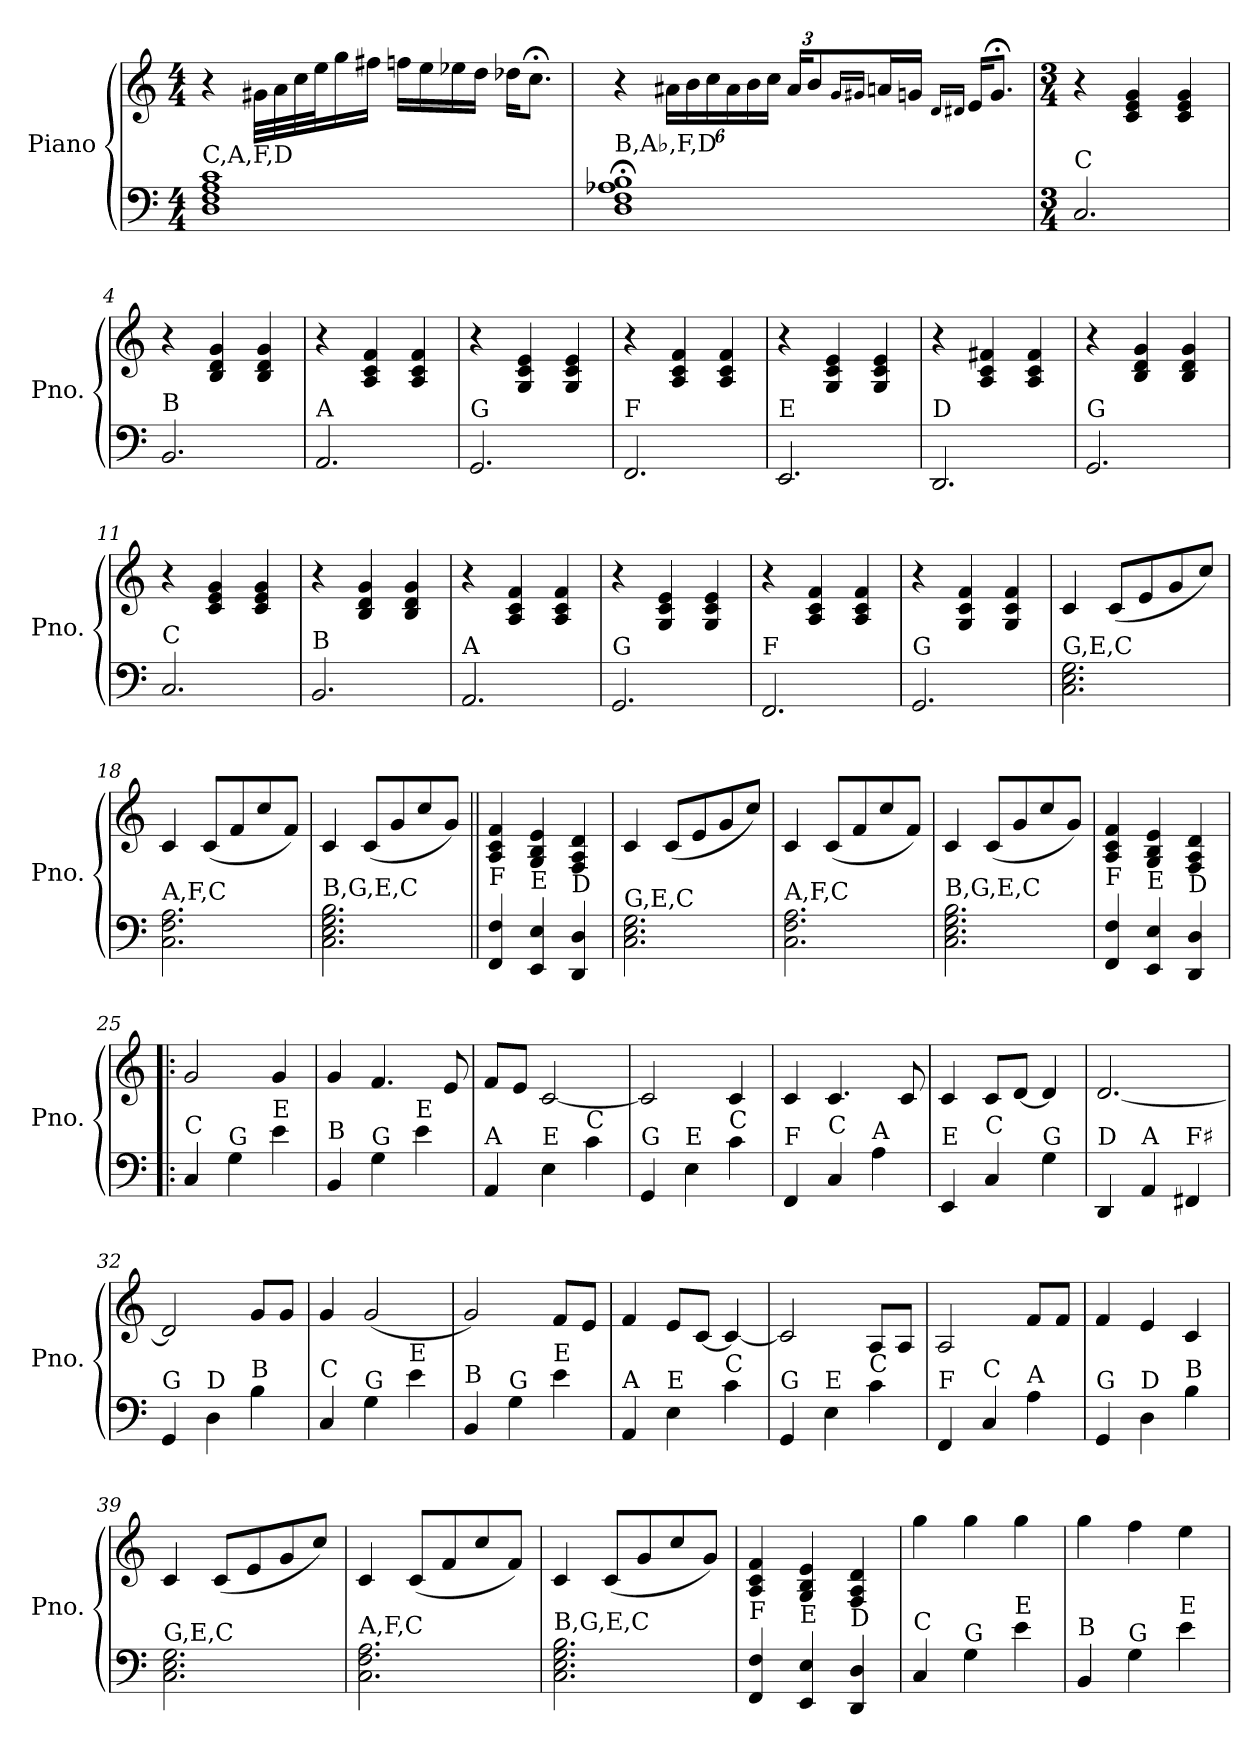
**kern	**kern
*part1	*part1
*staff2	*staff1
*I"Piano	*
*I'Pno.	*
*clefF4	*clefG2
*k[]	*k[]
*M4/4	*M4/4
=1	=1
!LO:TX:a:t=C,A,F,D	!
1D 1F 1A 1c	4r
.	32g#X\LLL
.	32a\
.	32cc\
.	32ee\J
.	16gg\
.	16ff#X\JJ
.	16ffn\LL
.	16ee\
.	16ee-X\
.	16dd\JJ
.	16dd-X\KL
.	8.cc;<\J
=2	=2
!LO:TX:a:t=B,A♭,F,D	!
1D;< 1F;< 1A-X;< 1B;<	4r
*	*Xbrackettup
.	24a#X\LL
.	24b\
.	24cc\
.	24a#\
.	24b\
.	24cc\JJ
.	24a#/KL
.	12b/
.	16qg/LL
.	16qg#X/JJ
.	16an/L
.	16gn/JJ
.	16qd/LL
.	16qd#X/JJ
.	16e/KL
.	8.g;</J
=3	=3
*M3/4	*M3/4
!LO:TX:a:t=C	!
2.C/	4r
.	4c/ 4e/ 4g/
.	4c/ 4e/ 4g/
=4	=4
!LO:TX:a:t=B	!
2.BB/	4r
.	4B/ 4d/ 4g/
.	4B/ 4d/ 4g/
!!LO:LB:g=z
=5	=5
!LO:TX:a:t=A	!
2.AA/	4r
.	4A/ 4c/ 4f/
.	4A/ 4c/ 4f/
=6	=6
!LO:TX:a:t=G	!
2.GG/	4r
.	4G/ 4c/ 4e/
.	4G/ 4c/ 4e/
=7	=7
!LO:TX:a:t=F	!
2.FF/	4r
.	4A/ 4c/ 4f/
.	4A/ 4c/ 4f/
=8	=8
!LO:TX:a:t=E	!
2.EE/	4r
.	4G/ 4c/ 4e/
.	4G/ 4c/ 4e/
=9	=9
!LO:TX:a:t=D	!
2.DD/	4r
.	4A/ 4c/ 4f#X/
.	4A/ 4c/ 4f#/
=10	=10
!LO:TX:a:t=G	!
2.GG/	4r
.	4B/ 4d/ 4g/
.	4B/ 4d/ 4g/
=11	=11
!LO:TX:a:t=C	!
2.C/	4r
.	4c/ 4e/ 4g/
.	4c/ 4e/ 4g/
=12	=12
!LO:TX:a:t=B	!
2.BB/	4r
.	4B/ 4d/ 4g/
.	4B/ 4d/ 4g/
=13	=13
!LO:TX:a:t=A	!
2.AA/	4r
.	4A/ 4c/ 4f/
.	4A/ 4c/ 4f/
=14	=14
!LO:TX:a:t=G	!
2.GG/	4r
.	4G/ 4c/ 4e/
.	4G/ 4c/ 4e/
!!LO:LB:g=z
=15	=15
!LO:TX:a:t=F	!
2.FF/	4r
.	4A/ 4c/ 4f/
.	4A/ 4c/ 4f/
=16	=16
!LO:TX:a:t=G	!
2.GG/	4r
.	4G/ 4c/ 4f/
.	4G/ 4c/ 4f/
=17	=17
!LO:TX:a:t=G,E,C	!
2.C\ 2.E\ 2.G\	4c/
.	(8c/L
.	8e/
.	8g/
.	8cc/J)
=18	=18
!LO:TX:a:t=A,F,C	!
2.C\ 2.F\ 2.A\	4c/
.	(8c/L
.	8f/
.	8cc/
.	8f/J)
=19	=19
!LO:TX:a:t=B,G,E,C	!
2.C\ 2.E\ 2.G\ 2.B\	4c/
.	(8c/L
.	8g/
.	8cc/
.	8g/J)
=20||	=20||
!LO:TX:a:t=F	!
4FF/ 4F/	4A/ 4c/ 4f/
!LO:TX:a:t=E	!
4EE/ 4E/	4G/ 4B/ 4e/
!LO:TX:a:t=D	!
4DD/ 4D/	4F/ 4A/ 4d/
=21	=21
!LO:TX:a:t=G,E,C	!
2.C\ 2.E\ 2.G\	4c/
.	(8c/L
.	8e/
.	8g/
.	8cc/J)
=22	=22
!LO:TX:a:t=A,F,C	!
2.C\ 2.F\ 2.A\	4c/
.	(8c/L
.	8f/
.	8cc/
.	8f/J)
!!LO:LB:g=z
=23	=23
!LO:TX:a:t=B,G,E,C	!
2.C\ 2.E\ 2.G\ 2.B\	4c/
.	(8c/L
.	8g/
.	8cc/
.	8g/J)
=24	=24
!LO:TX:a:t=F	!
4FF/ 4F/	4A/ 4c/ 4f/
!LO:TX:a:t=E	!
4EE/ 4E/	4G/ 4B/ 4e/
!LO:TX:a:t=D	!
4DD/ 4D/	4F/ 4A/ 4d/
=25!|:	=25!|:
!LO:TX:a:t=C	!
4C/	2g/
!LO:TX:a:t=G	!
4G\	.
!LO:TX:a:t=E	!
4e\	4g/
=26	=26
!LO:TX:a:t=B	!
4BB/	4g/
!LO:TX:a:t=G	!
4G\	4.f/
!LO:TX:a:t=E	!
4e\	.
.	8e/
=27	=27
!LO:TX:a:t=A	!
4AA/	8f/L
.	8e/J
!LO:TX:a:t=E	!
4E\	[2c/
!LO:TX:a:t=C	!
4c\	.
=28	=28
!LO:TX:a:t=G	!
4GG/	2c/]
!LO:TX:a:t=E	!
4E\	.
!LO:TX:a:t=C	!
4c\	4c/
=29	=29
!LO:TX:a:t=F	!
4FF/	4c/
!LO:TX:a:t=C	!
4C/	4.c/
!LO:TX:a:t=A	!
4A\	.
.	8c/
!!LO:LB:g=z
=30	=30
!LO:TX:a:t=E	!
4EE/	4c/
!LO:TX:a:t=C	!
4C/	8c/L
.	[8d/J
!LO:TX:a:t=G	!
4G\	4d/]
=31	=31
!LO:TX:a:t=D	!
4DD/	[2.d/
!LO:TX:a:t=A	!
4AA/	.
!LO:TX:a:t=F♯	!
4FF#X/	.
=32	=32
!LO:TX:a:t=G	!
4GG/	2d/]
!LO:TX:a:t=D	!
4D\	.
!LO:TX:a:t=B	!
4B\	8g/L
.	8g/J
=33	=33
!LO:TX:a:t=C	!
4C/	4g/
!LO:TX:a:t=G	!
4G\	(2g/
!LO:TX:a:t=E	!
4e\	.
=34	=34
!LO:TX:a:t=B	!
4BB/	2g/)
!LO:TX:a:t=G	!
4G\	.
!LO:TX:a:t=E	!
4e\	8f/L
.	8e/J
=35	=35
!LO:TX:a:t=A	!
4AA/	4f/
!LO:TX:a:t=E	!
4E\	8e/L
.	[8c/J
!LO:TX:a:t=C	!
4c\	4c/_
=36	=36
!LO:TX:a:t=G	!
4GG/	2c/]
!LO:TX:a:t=E	!
4E\	.
!LO:TX:a:t=C	!
4c\	8A/L
.	8A/J
!!LO:LB:g=z
=37	=37
!LO:TX:a:t=F	!
4FF/	2A/
!LO:TX:a:t=C	!
4C/	.
!LO:TX:a:t=A	!
4A\	8f/L
.	8f/J
=38	=38
!LO:TX:a:t=G	!
4GG/	4f/
!LO:TX:a:t=D	!
4D\	4e/
!LO:TX:a:t=B	!
4B\	4c/
=39	=39
!LO:TX:a:t=G,E,C	!
2.C\ 2.E\ 2.G\	4c/
.	(8c/L
.	8e/
.	8g/
.	8cc/J)
=40	=40
!LO:TX:a:t=A,F,C	!
2.C\ 2.F\ 2.A\	4c/
.	(8c/L
.	8f/
.	8cc/
.	8f/J)
=41	=41
!LO:TX:a:t=B,G,E,C	!
2.C\ 2.E\ 2.G\ 2.B\	4c/
.	(8c/L
.	8g/
.	8cc/
.	8g/J)
=42	=42
!LO:TX:a:t=F	!
4FF/ 4F/	4A/ 4c/ 4f/
!LO:TX:a:t=E	!
4EE/ 4E/	4G/ 4B/ 4e/
!LO:TX:a:t=D	!
4DD/ 4D/	4F/ 4A/ 4d/
=43	=43
!LO:TX:a:t=C	!
4C/	4gg\
!LO:TX:a:t=G	!
4G\	4gg\
!LO:TX:a:t=E	!
4e\	4gg\
=44	=44
!LO:TX:a:t=B	!
4BB/	4gg\
!LO:TX:a:t=G	!
4G\	4ff\
!LO:TX:a:t=E	!
4e\	4ee\
=	=
*-	*-
